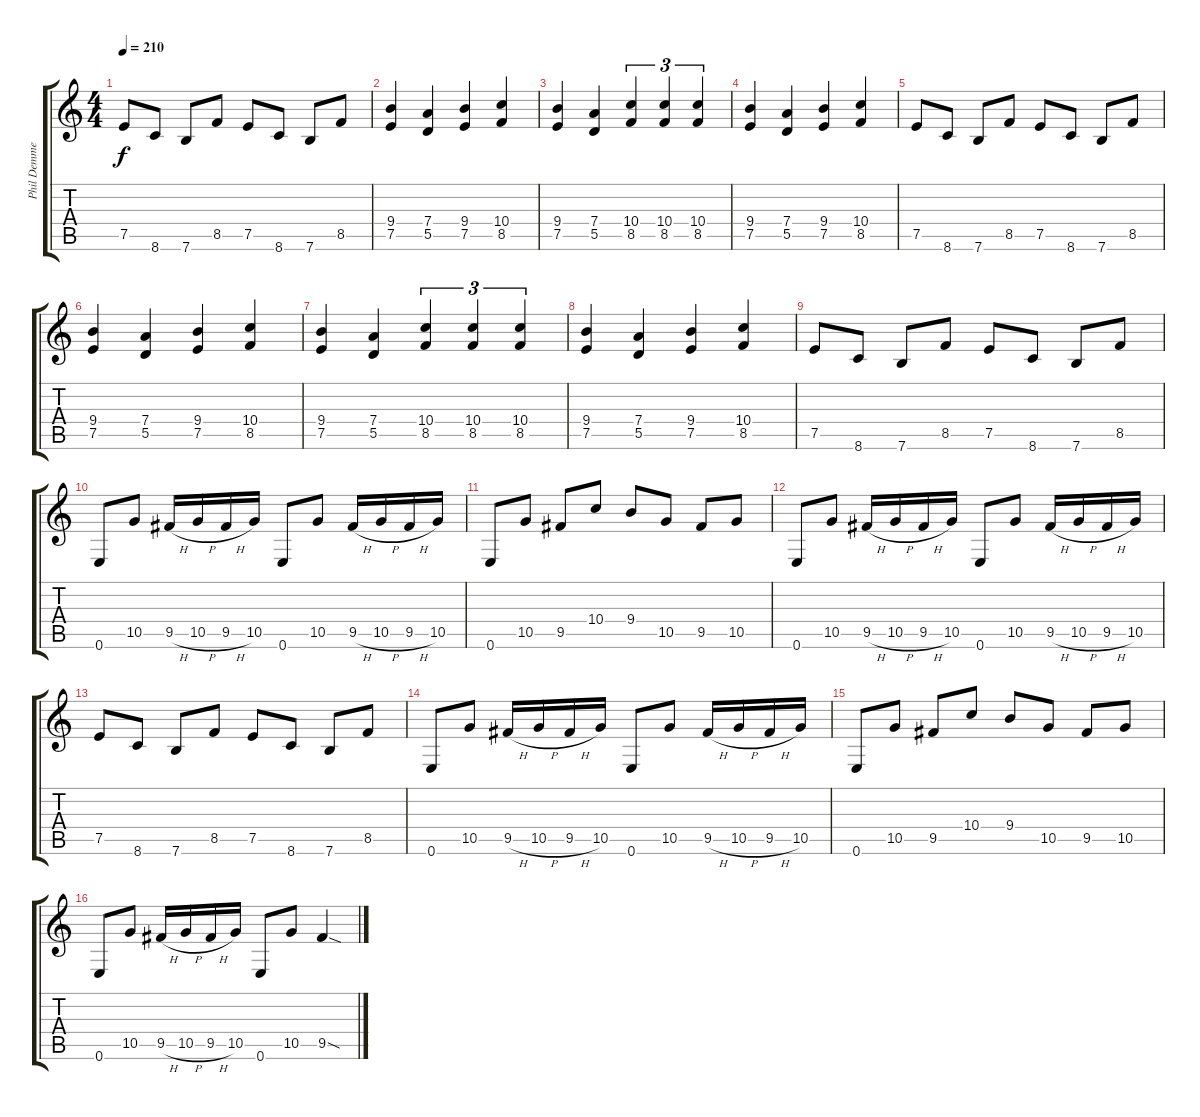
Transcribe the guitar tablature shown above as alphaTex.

\track ("Phil Demmel" "Phil Demme") {instrument distortionguitar}
\staff {score tabs}
\tuning (E4 B3 G3 D3 A2 E2) {hide}
\ts (4 4)
\tempo 210
\clef g2
\ks c
7.5.8{dy f} 8.6.8 7.6.8 8.5.8 7.5.8 8.6.8 7.6.8 8.5.8 |
(9.4 7.5).4 (7.4 5.5).4 (9.4 7.5).4 (10.4 8.5).4 |
(9.4 7.5).4 (7.4 5.5).4 (10.4 8.5).4{tu (3 2)} (10.4 8.5).4{tu (3 2)} (10.4 8.5).4{tu (3 2)} |
(9.4 7.5).4 (7.4 5.5).4 (9.4 7.5).4 (10.4 8.5).4 |
7.5.8 8.6.8 7.6.8 8.5.8 7.5.8 8.6.8 7.6.8 8.5.8 |
(9.4 7.5).4 (7.4 5.5).4 (9.4 7.5).4 (10.4 8.5).4 |
(9.4 7.5).4 (7.4 5.5).4 (10.4 8.5).4{tu (3 2)} (10.4 8.5).4{tu (3 2)} (10.4 8.5).4{tu (3 2)} |
(9.4 7.5).4 (7.4 5.5).4 (9.4 7.5).4 (10.4 8.5).4 |
7.5.8 8.6.8 7.6.8 8.5.8 7.5.8 8.6.8 7.6.8 8.5.8 |
0.6.8 10.5.8 9.5{h}.16 10.5{h}.16 9.5{h}.16 10.5.16 0.6.8 10.5.8 9.5{h}.16 10.5{h}.16 9.5{h}.16 10.5.16 |
0.6.8 10.5.8 9.5.8 10.4.8 9.4.8 10.5.8 9.5.8 10.5.8 |
0.6.8 10.5.8 9.5{h}.16 10.5{h}.16 9.5{h}.16 10.5.16 0.6.8 10.5.8 9.5{h}.16 10.5{h}.16 9.5{h}.16 10.5.16 |
7.5.8 8.6.8 7.6.8 8.5.8 7.5.8 8.6.8 7.6.8 8.5.8 |
0.6.8 10.5.8 9.5{h}.16 10.5{h}.16 9.5{h}.16 10.5.16 0.6.8 10.5.8 9.5{h}.16 10.5{h}.16 9.5{h}.16 10.5.16 |
0.6.8 10.5.8 9.5.8 10.4.8 9.4.8 10.5.8 9.5.8 10.5.8 |
0.6.8 10.5.8 9.5{h}.16 10.5{h}.16 9.5{h}.16 10.5.16 0.6.8 10.5.8 9.5{sod}.4
